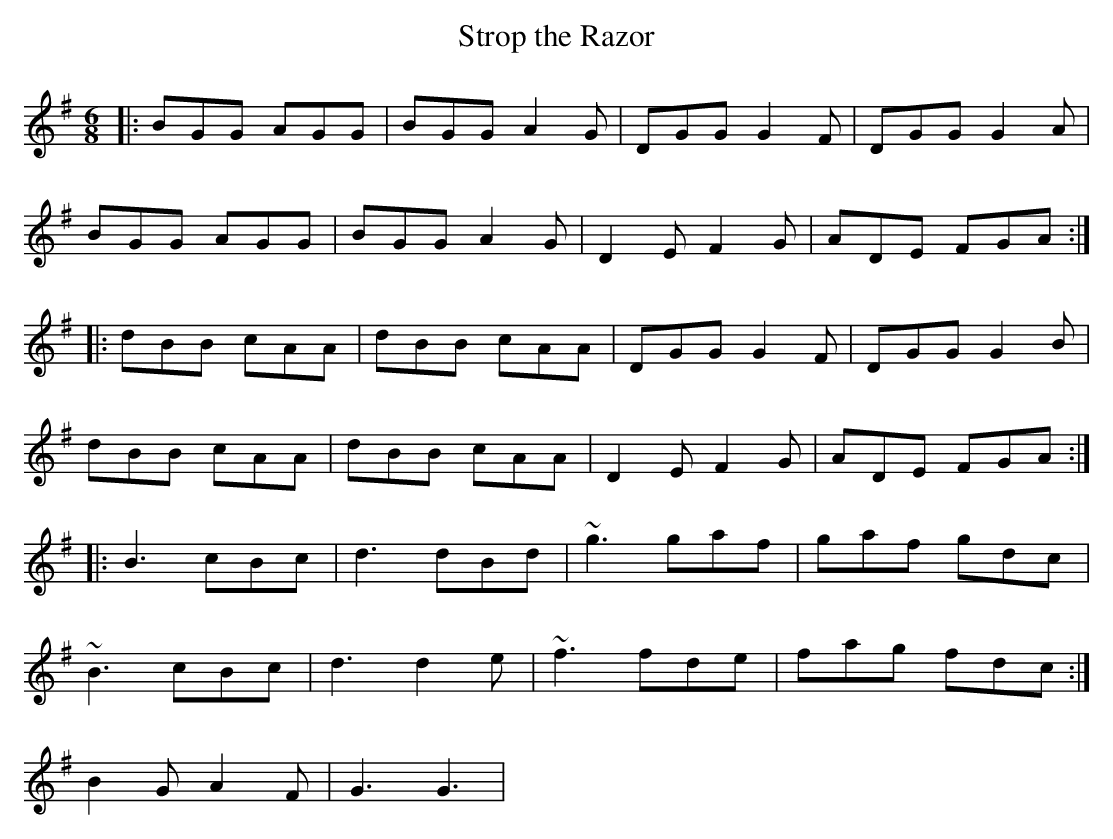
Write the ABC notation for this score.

X:1
T:Strop the Razor
M:6/8
L:1/8
K:G
|:BGG AGG | BGG A2G | DGG G2F | DGG G2A |
BGG AGG | BGG A2G | D2E F2G | ADE FGA:|
|:dBB cAA | dBB cAA | DGG G2F | DGG G2B |
dBB cAA | dBB cAA | D2E F2G | ADE FGA:|
|:B3 cBc | d3 dBd | ~g3 gaf | gaf gdc |
~B3 cBc | d3 d2e | ~f3 fde | fag fdc:|
B2G A2F | G3 G3 |
